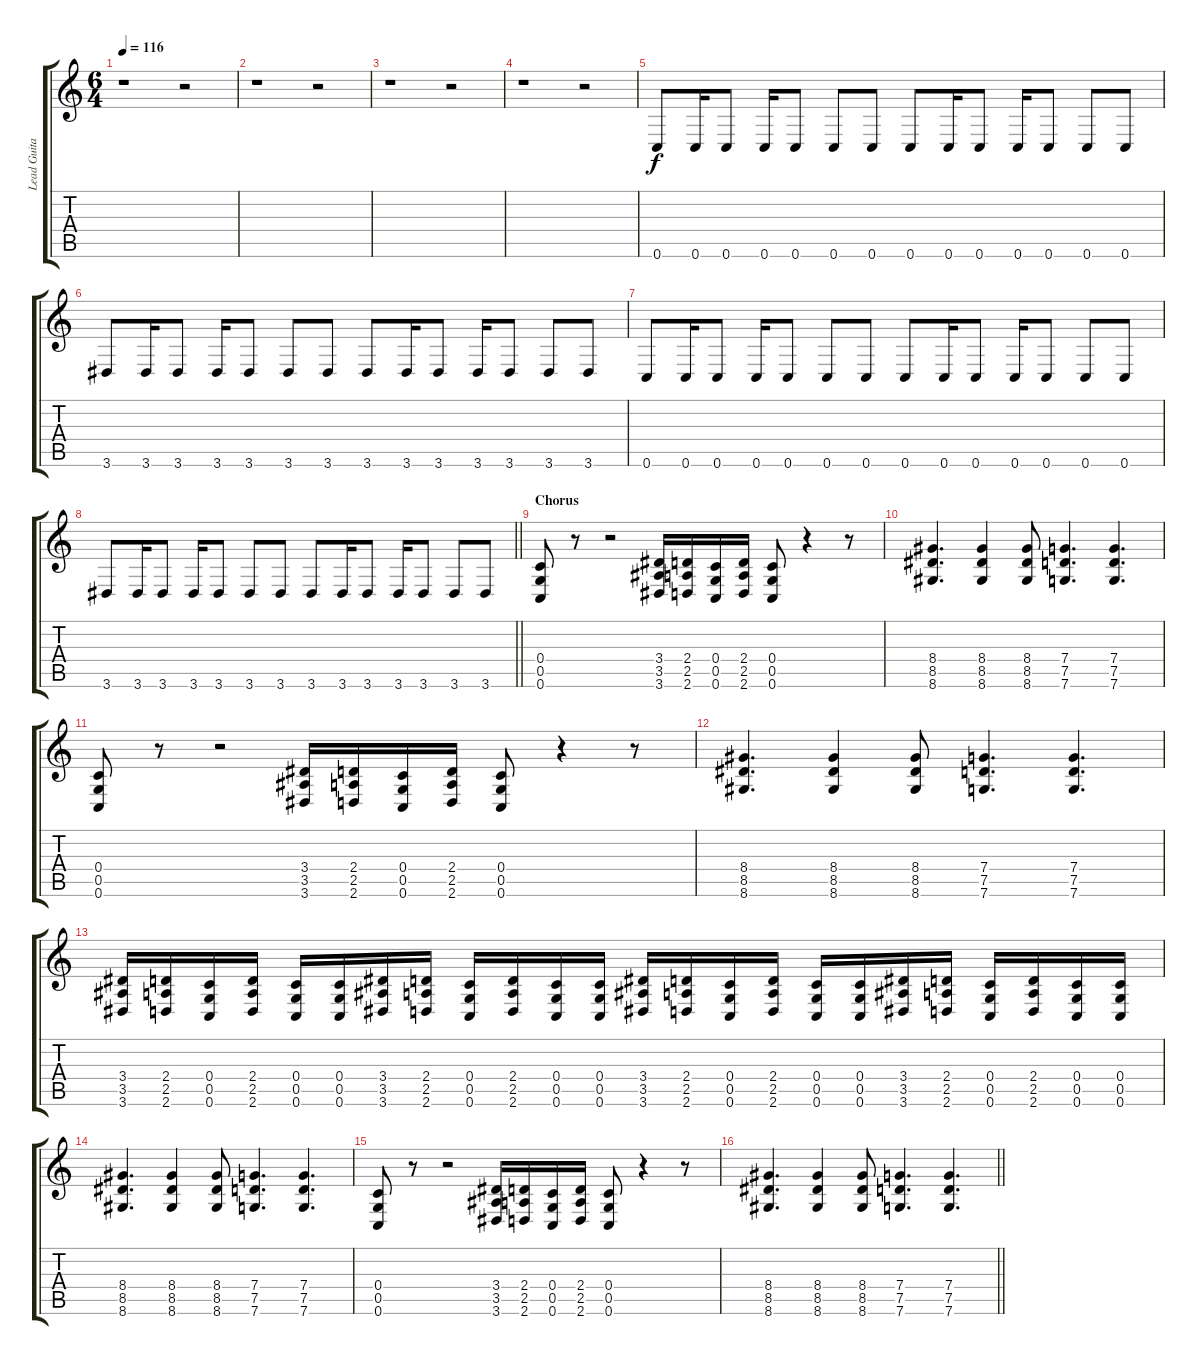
\track ("Lead Guitar" "Lead Guita") {instrument overdrivenguitar}
\staff {score tabs}
\tuning (D4 A3 F3 C3 G2 C2) {hide}
\ts (6 4)
\tempo 116
\clef g2
\ks c
r.1{dy f} r.2 |
r.1 r.2 |
r.1 r.2 |
r.1 r.2 |
0.6.8{volume 8} 0.6.16 0.6.8 0.6.16 0.6.8 0.6.8 0.6.8 0.6.8 0.6.16 0.6.8 0.6.16 0.6.8 0.6.8 0.6.8 |
3.6.8 3.6.16 3.6.8 3.6.16 3.6.8 3.6.8 3.6.8 3.6.8 3.6.16 3.6.8 3.6.16 3.6.8 3.6.8 3.6.8 |
0.6.8 0.6.16 0.6.8 0.6.16 0.6.8 0.6.8 0.6.8 0.6.8 0.6.16 0.6.8 0.6.16 0.6.8 0.6.8 0.6.8 |
\barLineRight lightlight
3.6.8{volume 16} 3.6.16 3.6.8 3.6.16 3.6.8 3.6.8 3.6.8 3.6.8 3.6.16 3.6.8 3.6.16 3.6.8 3.6.8 3.6.8 |
\section ("" "Chorus")
(0.4 0.5 0.6).8{volume 16} r.8 r.2 (3.4 3.5 3.6).16 (2.4 2.5 2.6).16 (0.4 0.5 0.6).16 (2.4 2.5 2.6).16 (0.4 0.5 0.6).8 r.4 r.8 |
(8.4 8.5 8.6).4{d} (8.4 8.5 8.6).4 (8.4 8.5 8.6).8 (7.4 7.5 7.6).4{d} (7.4 7.5 7.6).4{d} |
(0.4 0.5 0.6).8 r.8 r.2 (3.4 3.5 3.6).16 (2.4 2.5 2.6).16 (0.4 0.5 0.6).16 (2.4 2.5 2.6).16 (0.4 0.5 0.6).8 r.4 r.8 |
(8.4 8.5 8.6).4{d} (8.4 8.5 8.6).4 (8.4 8.5 8.6).8 (7.4 7.5 7.6).4{d} (7.4 7.5 7.6).4{d} |
(3.4 3.5 3.6).16 (2.4 2.5 2.6).16 (0.4 0.5 0.6).16 (2.4 2.5 2.6).16 (0.4 0.5 0.6).16 (0.4 0.5 0.6).16 (3.4 3.5 3.6).16 (2.4 2.5 2.6).16 (0.4 0.5 0.6).16 (2.4 2.5 2.6).16 (0.4 0.5 0.6).16 (0.4 0.5 0.6).16 (3.4 3.5 3.6).16 (2.4 2.5 2.6).16 (0.4 0.5 0.6).16 (2.4 2.5 2.6).16 (0.4 0.5 0.6).16 (0.4 0.5 0.6).16 (3.4 3.5 3.6).16 (2.4 2.5 2.6).16 (0.4 0.5 0.6).16 (2.4 2.5 2.6).16 (0.4 0.5 0.6).16 (0.4 0.5 0.6).16 |
(8.4 8.5 8.6).4{d} (8.4 8.5 8.6).4 (8.4 8.5 8.6).8 (7.4 7.5 7.6).4{d} (7.4 7.5 7.6).4{d} |
(0.4 0.5 0.6).8 r.8 r.2 (3.4 3.5 3.6).16 (2.4 2.5 2.6).16 (0.4 0.5 0.6).16 (2.4 2.5 2.6).16 (0.4 0.5 0.6).8 r.4 r.8 |
\barLineRight lightlight
(8.4 8.5 8.6).4{d} (8.4 8.5 8.6).4 (8.4 8.5 8.6).8 (7.4 7.5 7.6).4{d} (7.4 7.5 7.6).4{d}
